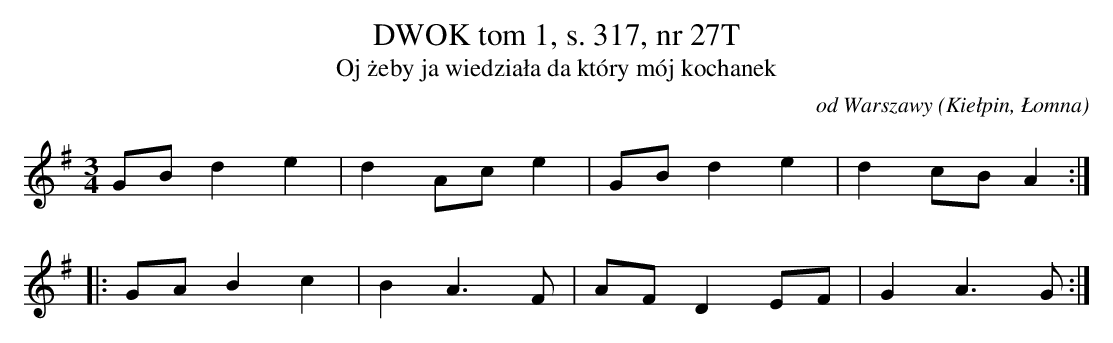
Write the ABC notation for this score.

X:1
T: DWOK tom 1, s. 317, nr 27T
T: Oj żeby ja wiedziała da który mój kochanek
O: od Warszawy (Kiełpin, Łomna)
M: 3/4
L: 1/8
K: G
GBd2e2 | d2Ace2 | GBd2e2 | d2cBA2 ::
GAB2c2 | B2A3F | AFD2EF | G2A3G :|
